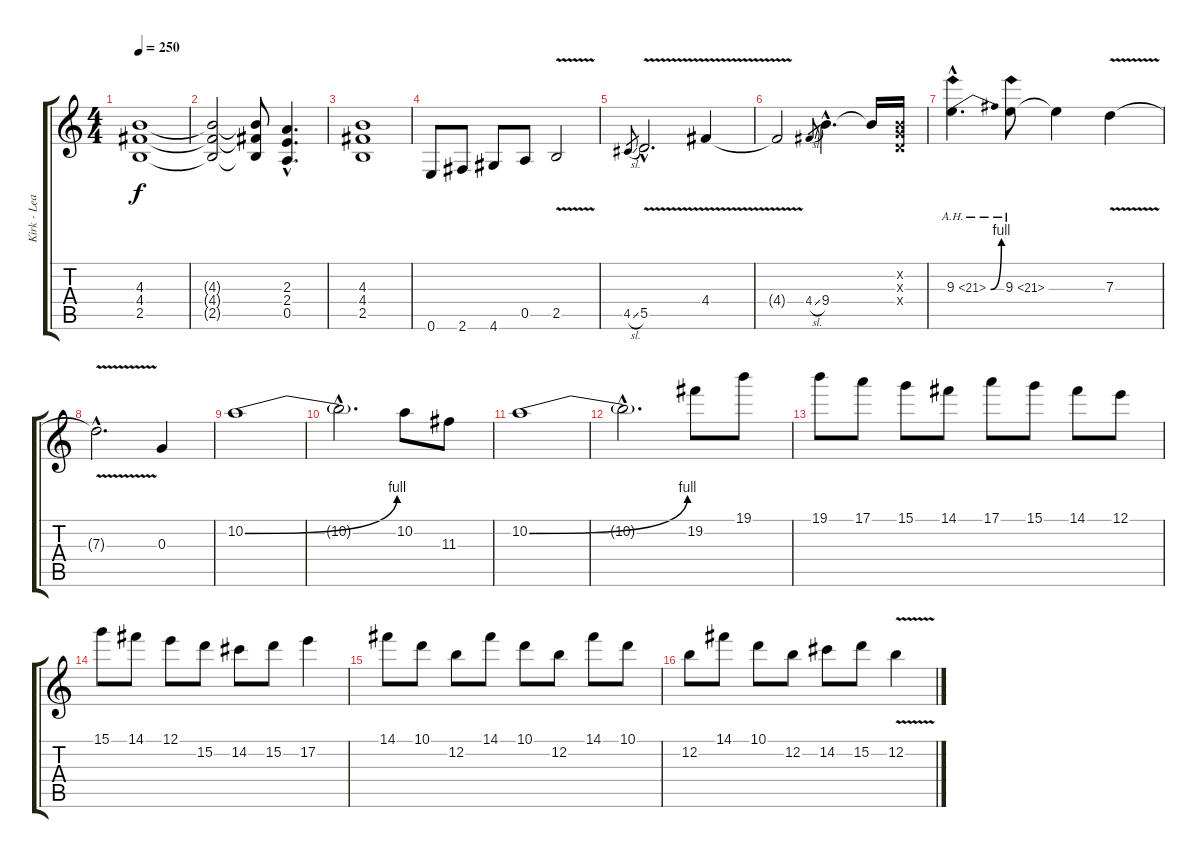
\track ("Kirk - Lead Guitar" "Kirk - Lea") {instrument distortionguitar}
\staff {score tabs}
\tuning (E4 B3 G3 D3 A2 E2) {hide}
\ts (4 4)
\tempo 250
\clef g2
\ks c
(4.3 4.4 2.5).1{dy f} |
(4.3{t} 4.4{t} 2.5{t}).2 (4.3{t} 4.4{t} 2.5{t}).8 (2.3{hac} 2.4{hac} 0.5{hac}).4{d} |
(4.3 4.4 2.5).1 |
0.6.8 2.6.8 4.6.8 0.5.8 2.5{v}.2 |
4.5{sl}.8{gr} 5.5{v hac}.2{d} 4.4{v}.4 |
4.4{v t}.2 4.4{sl}.8{gr} 9.4{hac}.4{d} 9.4{t}.16 (0.2{x} 0.3{x} 0.4{x}).16 |
9.3{be (bend 0 0 60 4) ah 12 hac}.4{d} 9.3{ah 12}.8 9.3{t}.4 7.3{v}.4 |
7.3{v hac t}.2{d} 0.3.4 |
10.2{be (bend 0 0 60 4)}.1 |
10.2{hac t}.2{d} 10.2.8 11.3.8 |
10.2{be (bend 0 0 60 4)}.1 |
10.2{hac t}.2{d} 19.2.8 19.1.8 |
19.1.8 17.1.8 15.1.8 14.1.8 17.1.8 15.1.8 14.1.8 12.1.8 |
15.1.8 14.1.8 12.1.8 15.2.8 14.2.8 15.2.8 17.2.4 |
14.1.8 10.1.8 12.2.8 14.1.8 10.1.8 12.2.8 14.1.8 10.1.8 |
12.2.8 14.1.8 10.1.8 12.2.8 14.2.8 15.2.8 12.2{v}.4
